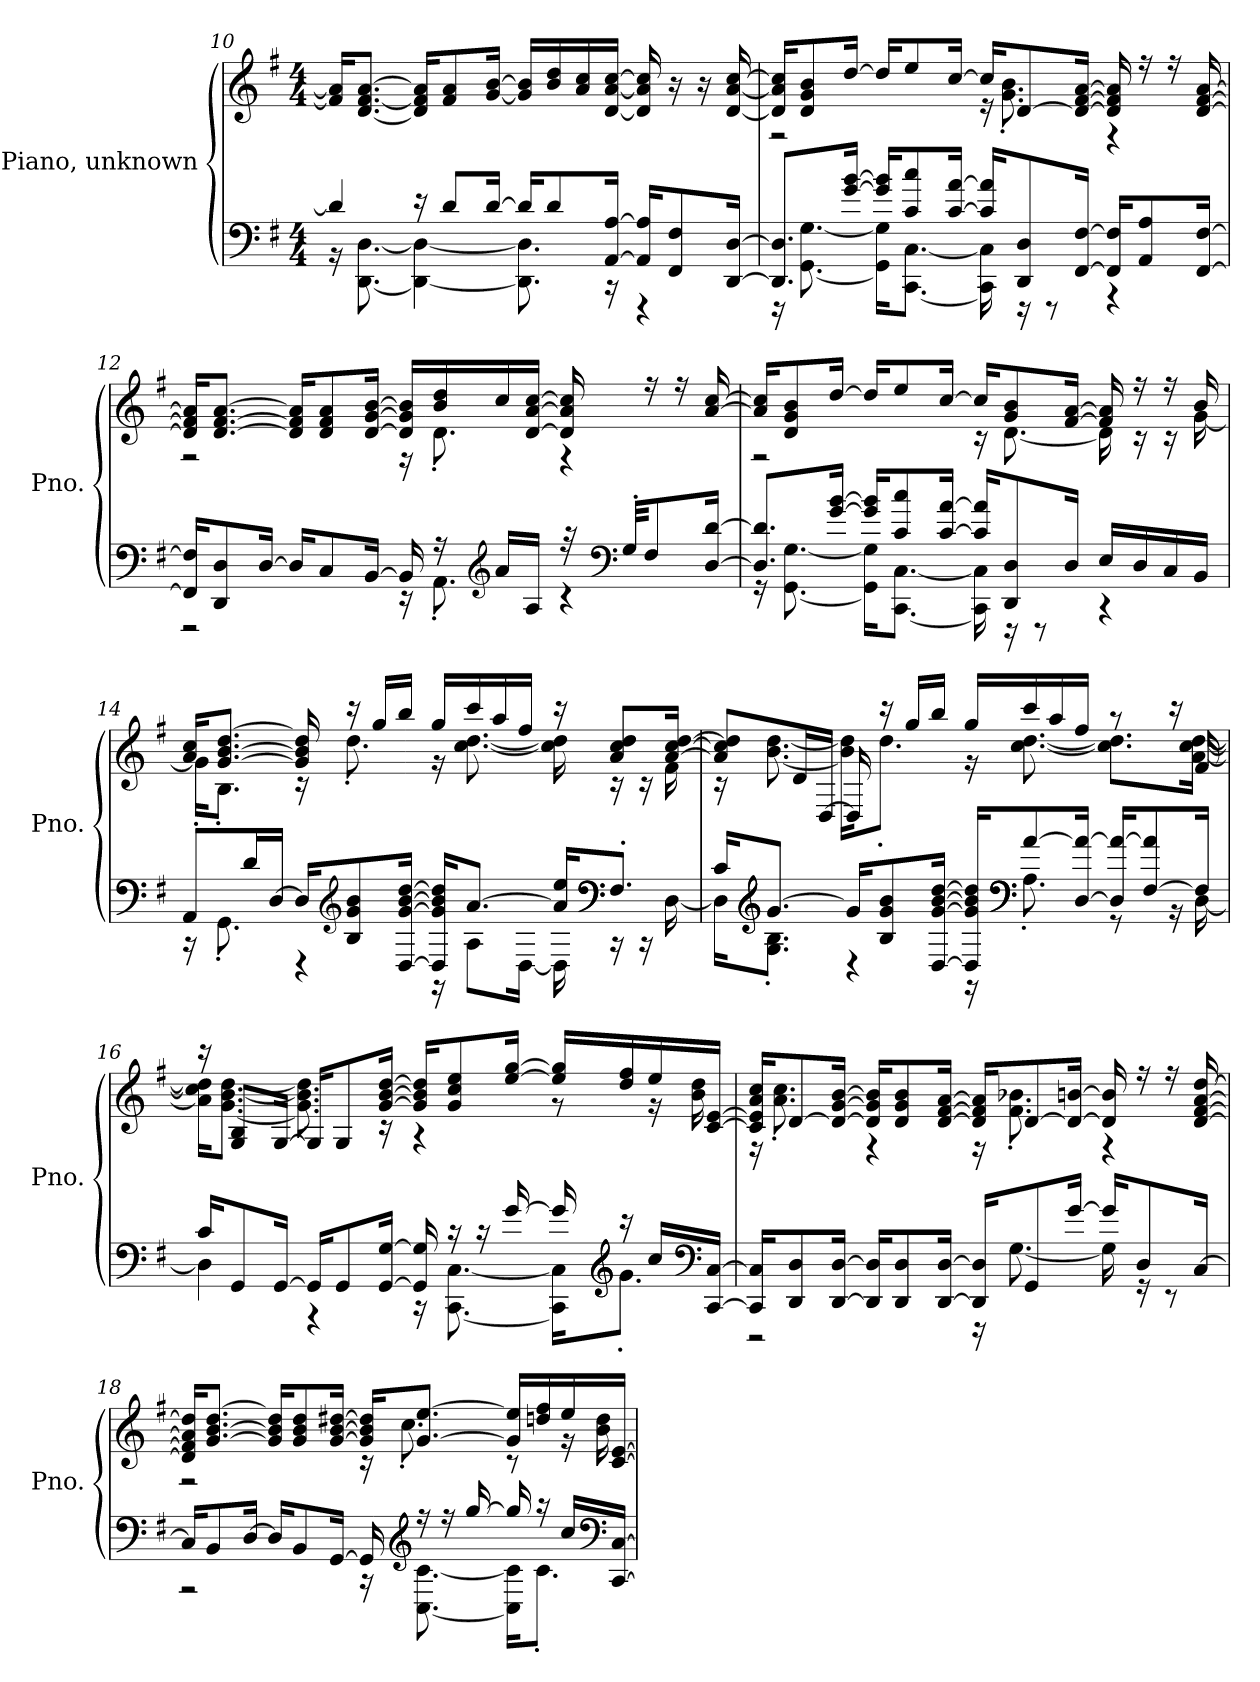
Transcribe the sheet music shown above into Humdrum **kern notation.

**kern	**kern
*part1	*part1
*staff2	*staff1
*I"Piano, unknown	*
*I'Pno.	*
*clefF4	*clefG2
*k[f#]	*k[f#]
*M4/4	*M4/4
=10	=10
*^	*
4d/]	16r	16f#/] 16a/]KL
.	[8.DD\ [8.D\	[8.d/ [8.f#/ [8.a/J
16r	4DD\_ 4D\_	16d/] 16f#/] 16a/]KL
8d/L	.	8f#/ 8a/
[16d/Jk	.	[16g/ [16b/Jk
16d/KL]	8.DD\] 8.D\]	16g/] 16b/]LL
8d/	.	16b/ 16dd/
.	.	16a/ 16cc/
[16AA/ [16A/Jk	16r	[16d/ [16a/ [16cc/JJ
16AA/] 16A/]KL	4r	16d/] 16a/] 16cc/]
8FF#/ 8F#/	.	16r
.	.	16r
[16DD/ [16D/Jk	.	[16d/ [16a/ [16cc/
!!LO:LB:g=z
=11	=11	=11
*	*	*^
8.DD/] 8.D/]L	16r	16d/] 16a/] 16cc/]KL	2r
.	[8.GG\ [8.G\	8d/ 8g/ 8b/	.
[16g/ [16b/Jk	.	[16dd/Jk	.
16g/] 16b/]KL	16GG\] 16G\]KL	16dd/KL]	.
8c/ 8cc/	[8.CC\ [8.C\J	8ee/	.
[16c/ [16a/Jk	.	[16cc/Jk	.
16c/] 16a/]KL	16CC\] 16C\]	16cc/KL]	16r
8DD/ 8D/	16r	[8d/	8.g\' 8.b\'
.	8r	.	.
[16FF#/ [16F#/Jk	.	16d/_ [16f#/ [16a/Jk	.
16FF#/] 16F#/]KL	4r	16d/] 16f#/] 16a/]	4r
8AA/ 8A/	.	16r	.
.	.	16r	.
[16FF#/ [16F#/Jk	.	[16d/ [16f#/ [16a/	.
=12	=12	=12	=12
16FF#/] 16F#/]KL	2r	16d/] 16f#/] 16a/]KL	2r
8DD/ 8D/	.	[8.d/ [8.f#/ [8.a/J	.
[16D/Jk	.	.	.
16D/KL]	.	16d/] 16f#/] 16a/]KL	.
8C/	.	8d/ 8f#/ 8a/	.
[16BB/Jk	.	[16d/ [16g/ [16b/Jk	.
16BB/]	16r	16d/] 16g/] 16b/]LL	16r
16r	8.AA'\	16b/ 16dd/	8.d'\
*clefG2	*	*	*
16a/LL	.	16cc/	.
16A/JJ	.	[16d/ [16a/ [16cc/JJ	.
32r	4r	16d/] 16a/] 16cc/]	4r
*clefF4	*	*	*
32G'/KKL	.	.	.
8F#/	.	16r	.
.	.	16r	.
[16D/ [16d/Jk	.	[16a/ [16cc/	.
!!LO:LB:g=z	!!
=13	=13	=13	=13
8.D/] 8.d/]L	16r	16a/] 16cc/]KL	2r
.	[8.GG\ [8.G\	8d/ 8g/ 8b/	.
[16g/ [16b/Jk	.	[16dd/Jk	.
16g/] 16b/]KL	16GG\] 16G\]KL	16dd/KL]	.
8c/ 8cc/	[8.CC\ [8.C\J	8ee/	.
[16c/ [16a/Jk	.	[16cc/Jk	.
16c/] 16a/]KL	16CC\] 16C\]	16cc/KL]	16r
8DD/ 8D/	16r	8g/ 8b/	[8.d\
.	8r	.	.
16D/Jk	.	[16f#/ [16a/Jk	.
16E/LL	4r	16f#/] 16a/]	16d\]
16D/	.	16r	16r
16C/	.	16r	16r
16BB/JJ	.	16b/	[16g\
=14	=14	=14	=14
8AA'/L	16r	16a/ 16cc/KL	16g\KL]
.	8.GG'\	[8.g/ [8.b/ [8.dd/J	8.B'\J
16d/L	.	.	.
[16D/JJ	.	.	.
16D/KL]	4r	16g/] 16b/] 16dd/]	16r
*clefG2	*	*	*
8B/ 8g/ 8b/	.	16r	8.dd'\
.	.	16gg/LL	.
[16D/ [16g/ [16b/ [16dd/Jk	.	16bb/JJ	.
16D/] 16g/] 16b/] 16dd/]KL	16r	16gg/LL	16r
[8.a/J	8A\L	16ccc/	[8.cc\ [8.dd\
.	.	16aa/	.
.	[16D\Jk	16ff#/JJ	.
16a/] 16ee/KL	16D\]	16r	16cc\] 16dd\]
*clefF4	*	*	*
8.F#'/J	16r	8a/ 8cc/ 8dd/L	16r
.	16r	.	16r
.	[16D\	[16a/ [16cc/ [16dd/Jk	16f#\
!!LO:LB:g=z	!!
=15	=15	=15	=15
16c/KL	16D\KL]	8a/] 8cc/] 8dd/]L	16r
*clefG2	*	*	*
[8.g/J	8.G\' 8.B\'J	.	[8.b\ [8.dd\
.	.	16d/L	.
.	.	[16D/JJ	.
16g/KL]	4r	16D/]	16b\] 16dd\]KL
8B/ 8g/ 8b/	.	16r	8.dd'\J
.	.	16gg/LL	.
[16D/ [16g/ [16b/ [16dd/Jk	.	16bb/JJ	.
16D/] 16g/] 16b/] 16dd/]KL	16r	16gg/LL	16r
*clefF4	*	*	*
[8a/	8.A'\	16ccc/	[8.cc\ [8.dd\
.	.	16aa/	.
[16D/ 16a/_Jk	.	16ff#/JJ	.
16D/] 16a/_KL	8r	8r	8.cc\] 8.dd\]L
[8F#/ 8a/]	.	.	.
.	16r	16r	.
16F#/Jk]	[16D\	16f#/	[16a\ [16cc\ [16dd\Jk
!!LO:LB:g=z	!!
=16	=16	=16	=16
16c/KL	4D\]	16r	16a\] 16cc\] 16dd\]KL
8GG/	.	8G/ 8B/L	[8.g\ [8.b\ [8.dd\J
[16GG/Jk	.	[16G/Jk	.
16GG/KL]	4r	16G/KL]	8.g\] 8.b\] 8.dd\]
8GG/	.	8G/	.
[16GG/ [16G/Jk	.	[16g/ [16b/ [16dd/Jk	16r
16GG/] 16G/]	16r	16g/] 16b/] 16dd/]KL	4r
16r	[8.CC\ [8.C\	8g/ 8cc/ 8ee/	.
16r	.	.	.
[16g/	.	[16ee/ [16gg/Jk	.
16g/]	16CC\] 16C\]KL	16ee/] 16gg/]LL	8r
*clefG2	*	*	*
16r	8.g'\J	16dd/ 16ff#/	.
16cc/LL	.	16ee/	16r
*clefF4	*	*	*
[16CC/ [16C/JJ	.	[16c/ [16e/JJ	16b\ 16dd\
!!LO:PB:g=z	!!
=17	=17	=17	=17
16CC/] 16C/]KL	2r	16c/] 16e/] 16a/ 16cc/KL	16r
8DD/ 8D/	.	[8d/	8.a\' 8.cc\'
[16DD/ [16D/Jk	.	16d/_ [16g/ [16b/Jk	.
16DD/] 16D/]KL	.	16d/] 16g/] 16b/]KL	4r
8DD/ 8D/	.	8d/ 8g/ 8b/	.
[16DD/ [16D/Jk	.	[16d/ [16f#/ [16a/Jk	.
16DD/] 16D/]KL	16r	16d/] 16f#/] 16a/]KL	16r
8GG/	[8.G\	[8d/	8.f#\' 8.b-X\'
[16g/Jk	.	16d/_ [16bn/Jk	.
16g/KL]	16G\]	16d/] 16b/]	4r
8D/	16r	16r	.
.	8r	16r	.
[16C/Jk	.	[16d/ [16f#/ [16a/ [16dd/	.
!!LO:LB:g=z	!!
=18	=18	=18	=18
16C/KL]	2r	16d/] 16f#/] 16a/] 16dd/]KL	2r
8BB/	.	[8.g/ [8.b/ [8.dd/J	.
[16D/Jk	.	.	.
16D/KL]	.	16g/] 16b/] 16dd/]KL	.
8BB/	.	8g/ 8b/ 8dd/	.
[16GG/Jk	.	[16g/ [16b/ [16dd#X/Jk	.
16GG/]	16r	16g/] 16b/] 16dd#/]KL	16r
*clefG2	*	*	*
16r	[8.C\ [8.c\	[8.g/ [8.ee/J	8.cc'\
16r	.	.	.
[16gg/	.	.	.
16gg/]	16C\] 16c\]KL	16g/] 16ee/]LL	8r
16r	8.c'\J	16ddn/ 16ff#/	.
16cc/LL	.	16ee/	16r
*clefF4	*	*	*
[16CC/ [16C/JJ	.	[16c/ [16e/JJ	16b\ 16dd\
*v	*v	*	*
*	*v	*v
=	=
*-	*-
